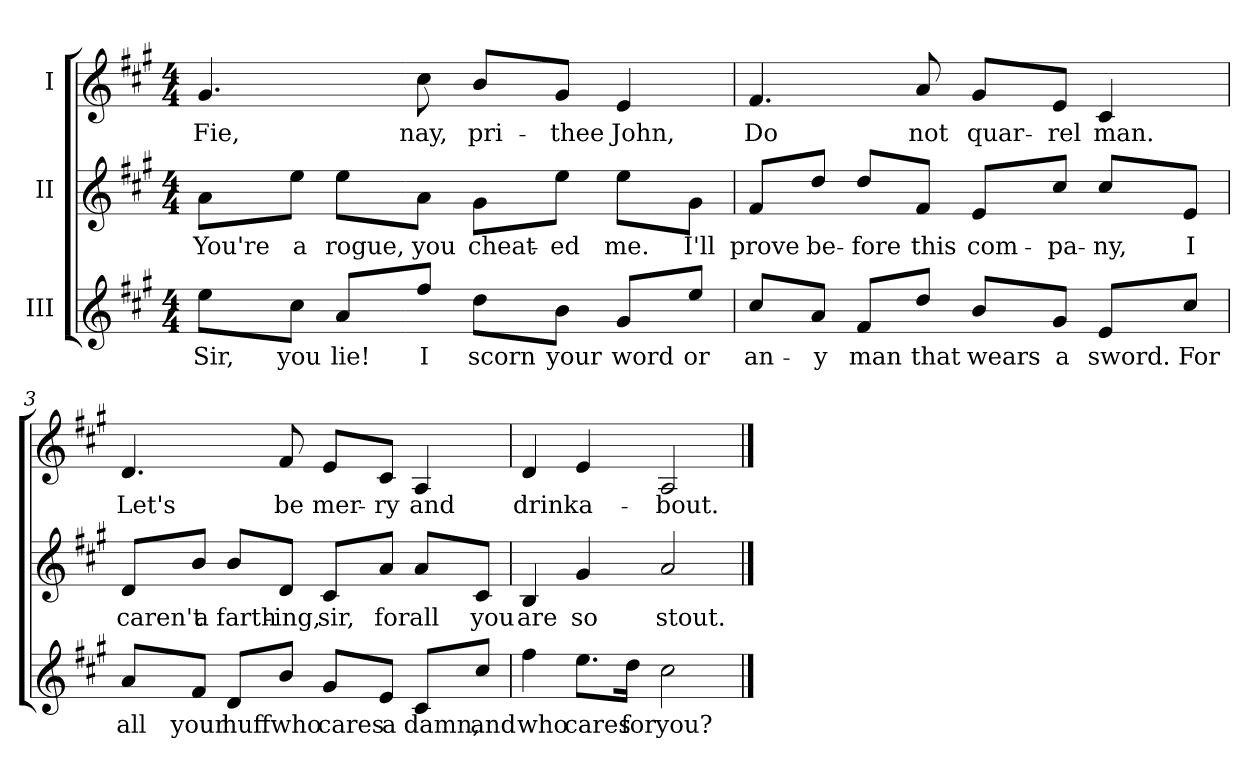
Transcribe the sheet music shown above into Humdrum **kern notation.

**kern	**text	**kern	**text	**kern	**text
*part3	*part3	*part2	*part2	*part1	*part1
*staff3	*staff3	*staff2	*staff2	*staff1	*staff1
*I"III	*	*I"II	*	*I"I	*
*	*	*clefG2	*	*clefG2	*
*k[f#c#g#]	*	*k[f#c#g#]	*	*k[f#c#g#]	*
*A:	*	*A:	*	*A:	*
*M4/4	*	*M4/4	*	*M4/4	*
=1	=1	=1	=1	=1	=1
8ee\L	Sir,	8a\L	You're	4.g#/	Fie,
8cc#\J	you	8ee\J	a	.	.
8a/L	lie!	8ee\L	rogue,	.	.
8ff#\J	I	8a\J	you	8cc#\	nay,
8dd\L	scorn	8g#\L	cheat-	8b/L	pri-
8b\J	your	8ee\J	-ed	8g#/J	-thee
8g#/L	word	8ee\L	me.	4e/	John,
8ee\J	or	8g#\J	I'll	.	.
=2	=2	=2	=2	=2	=2
8cc#\L	an-	8f#/L	prove	4.f#/	Do
8a/J	-y	8dd/J	be-	.	.
8f#/L	man	8dd/L	-fore	.	.
8dd\J	that	8f#/J	this	8a/	not
8b\L	wears	8e/L	com-	8g#/L	quar-
8g#/J	a	8cc#/J	-pa-	8e/J	-rel
8e/L	sword.	8cc#/L	-ny,	4c#/	man.
8cc#\J	For	8e/J	I	.	.
!!LO:LB:g=z
=3	=3	=3	=3	=3	=3
8a/L	all	8d/L	caren't	4.d/	Let's
8f#/J	your	8b/J	a	.	.
8d/L	huff	8b/L	farth-	.	.
8b\J	who	8d/J	-ing,	8f#/	be
8g#/L	cares	8c#/L	sir,	8e/L	mer-
8e/J	a	8a/J	for	8c#/J	-ry
8c#/L	damn,	8a/L	all	4A/	and
8cc#\J	and	8c#/J	you	.	.
=4	=4	=4	=4	=4	=4
4ff#\	who	4B/	are	4d/	drink
8.ee\L	cares	4g#/	so	4e/	a-
16dd\Jk	for	.	.	.	.
2cc#\	you?	2a/	stout.	2A/	-bout.
==	==	==	==	==	==
*-	*-	*-	*-	*-	*-
